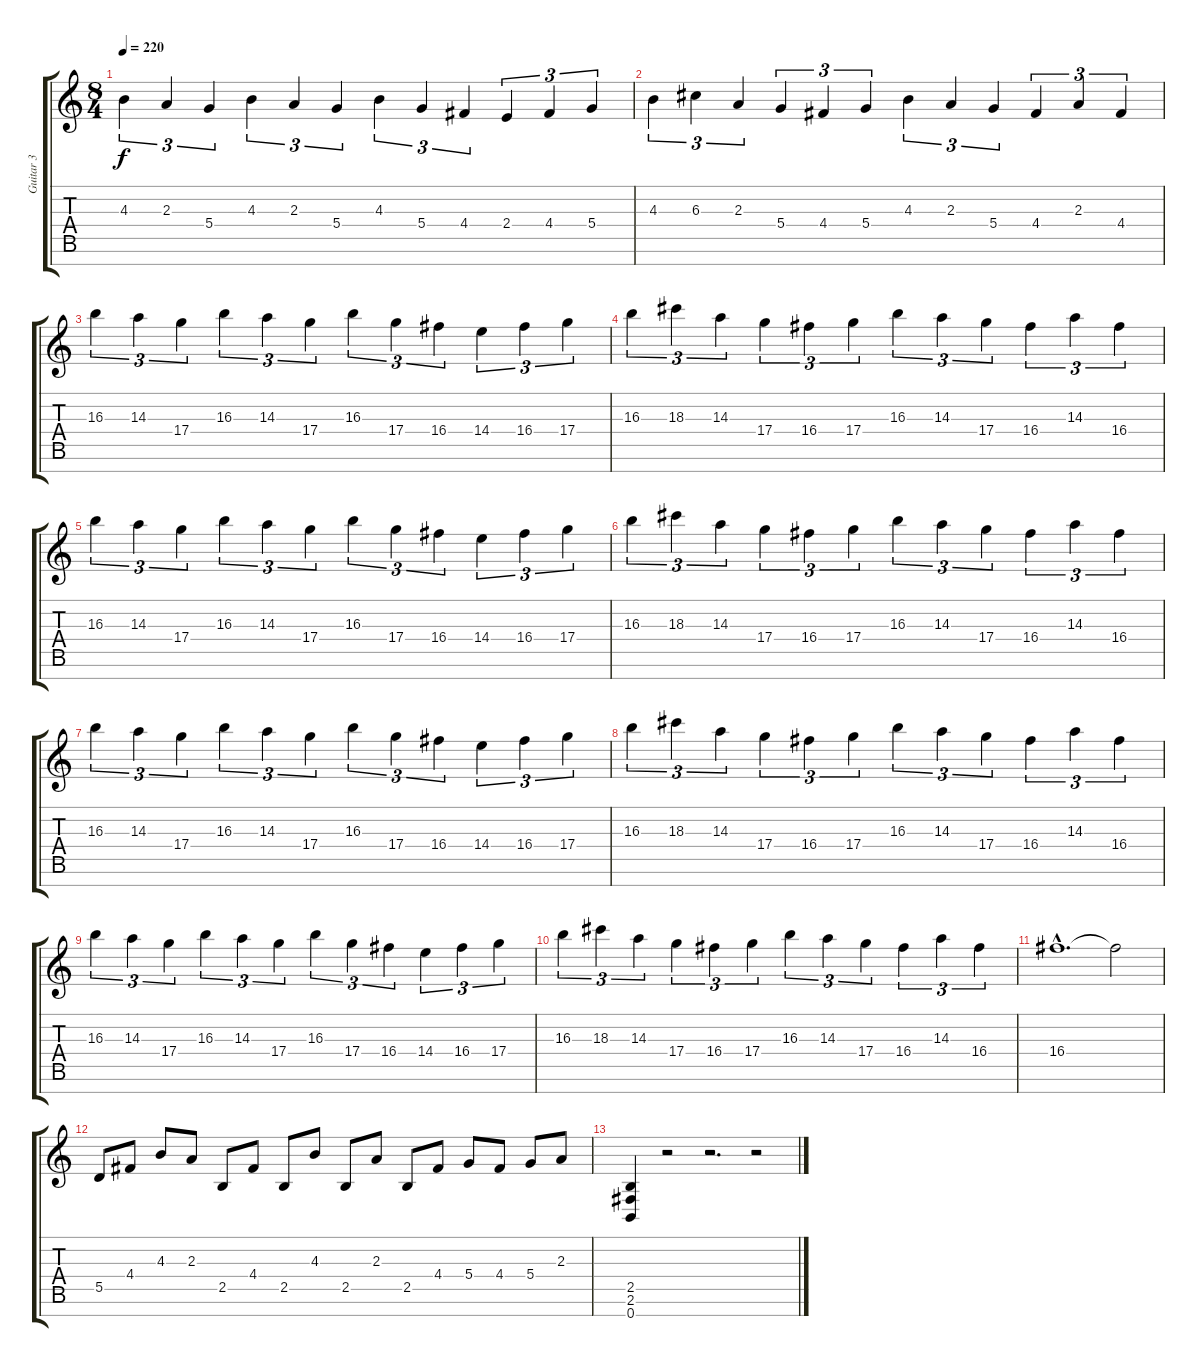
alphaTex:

\track ("Guitar 3" "Guitar 3") {instrument distortionguitar}
\staff {score tabs}
\tuning (E4 B3 G3 D3 A2 E2 B1) {hide}
\ts (8 4)
\tempo 220
\clef g2
\ks c
4.3.4{tu (3 2) dy f} 2.3.4{tu (3 2)} 5.4.4{tu (3 2)} 4.3.4{tu (3 2)} 2.3.4{tu (3 2)} 5.4.4{tu (3 2)} 4.3.4{tu (3 2)} 5.4.4{tu (3 2)} 4.4.4{tu (3 2)} 2.4.4{tu (3 2)} 4.4.4{tu (3 2)} 5.4.4{tu (3 2)} |
4.3.4{tu (3 2)} 6.3.4{tu (3 2)} 2.3.4{tu (3 2)} 5.4.4{tu (3 2)} 4.4.4{tu (3 2)} 5.4.4{tu (3 2)} 4.3.4{tu (3 2)} 2.3.4{tu (3 2)} 5.4.4{tu (3 2)} 4.4.4{tu (3 2)} 2.3.4{tu (3 2)} 4.4.4{tu (3 2)} |
16.3.4{tu (3 2)} 14.3.4{tu (3 2)} 17.4.4{tu (3 2)} 16.3.4{tu (3 2)} 14.3.4{tu (3 2)} 17.4.4{tu (3 2)} 16.3.4{tu (3 2)} 17.4.4{tu (3 2)} 16.4.4{tu (3 2)} 14.4.4{tu (3 2)} 16.4.4{tu (3 2)} 17.4.4{tu (3 2)} |
16.3.4{tu (3 2)} 18.3.4{tu (3 2)} 14.3.4{tu (3 2)} 17.4.4{tu (3 2)} 16.4.4{tu (3 2)} 17.4.4{tu (3 2)} 16.3.4{tu (3 2)} 14.3.4{tu (3 2)} 17.4.4{tu (3 2)} 16.4.4{tu (3 2)} 14.3.4{tu (3 2)} 16.4.4{tu (3 2)} |
16.3.4{tu (3 2)} 14.3.4{tu (3 2)} 17.4.4{tu (3 2)} 16.3.4{tu (3 2)} 14.3.4{tu (3 2)} 17.4.4{tu (3 2)} 16.3.4{tu (3 2)} 17.4.4{tu (3 2)} 16.4.4{tu (3 2)} 14.4.4{tu (3 2)} 16.4.4{tu (3 2)} 17.4.4{tu (3 2)} |
16.3.4{tu (3 2)} 18.3.4{tu (3 2)} 14.3.4{tu (3 2)} 17.4.4{tu (3 2)} 16.4.4{tu (3 2)} 17.4.4{tu (3 2)} 16.3.4{tu (3 2)} 14.3.4{tu (3 2)} 17.4.4{tu (3 2)} 16.4.4{tu (3 2)} 14.3.4{tu (3 2)} 16.4.4{tu (3 2)} |
16.3.4{tu (3 2)} 14.3.4{tu (3 2)} 17.4.4{tu (3 2)} 16.3.4{tu (3 2)} 14.3.4{tu (3 2)} 17.4.4{tu (3 2)} 16.3.4{tu (3 2)} 17.4.4{tu (3 2)} 16.4.4{tu (3 2)} 14.4.4{tu (3 2)} 16.4.4{tu (3 2)} 17.4.4{tu (3 2)} |
16.3.4{tu (3 2)} 18.3.4{tu (3 2)} 14.3.4{tu (3 2)} 17.4.4{tu (3 2)} 16.4.4{tu (3 2)} 17.4.4{tu (3 2)} 16.3.4{tu (3 2)} 14.3.4{tu (3 2)} 17.4.4{tu (3 2)} 16.4.4{tu (3 2)} 14.3.4{tu (3 2)} 16.4.4{tu (3 2)} |
16.3.4{tu (3 2)} 14.3.4{tu (3 2)} 17.4.4{tu (3 2)} 16.3.4{tu (3 2)} 14.3.4{tu (3 2)} 17.4.4{tu (3 2)} 16.3.4{tu (3 2)} 17.4.4{tu (3 2)} 16.4.4{tu (3 2)} 14.4.4{tu (3 2)} 16.4.4{tu (3 2)} 17.4.4{tu (3 2)} |
16.3.4{tu (3 2)} 18.3.4{tu (3 2)} 14.3.4{tu (3 2)} 17.4.4{tu (3 2)} 16.4.4{tu (3 2)} 17.4.4{tu (3 2)} 16.3.4{tu (3 2)} 14.3.4{tu (3 2)} 17.4.4{tu (3 2)} 16.4.4{tu (3 2)} 14.3.4{tu (3 2)} 16.4.4{tu (3 2)} |
16.4{hac}.1{d} 16.4{t}.2 |
5.5.8 4.4.8 4.3.8 2.3.8 2.5.8 4.4.8 2.5.8 4.3.8 2.5.8 2.3.8 2.5.8 4.4.8 5.4.8 4.4.8 5.4.8 2.3.8 |
(2.5 2.6 0.7).4 r.2 r.2{d} r.2
